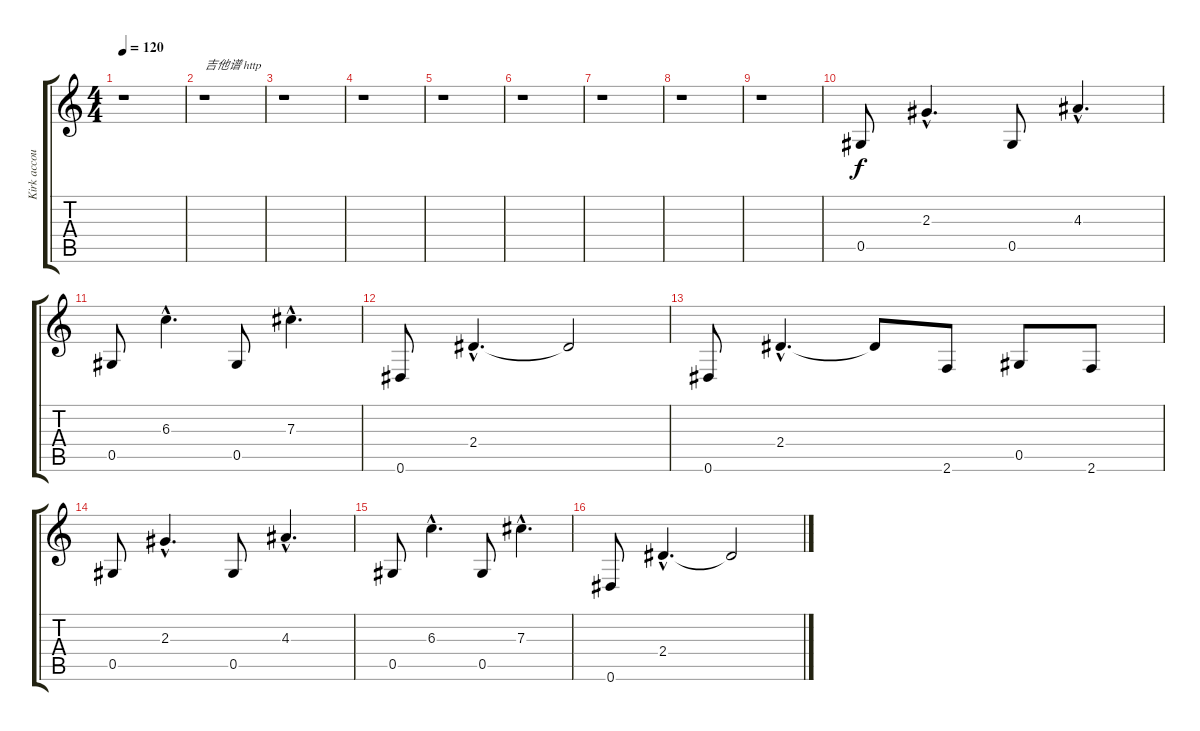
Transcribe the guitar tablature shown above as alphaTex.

\track ("Kirk accoustic" "Kirk accou") {instrument acousticguitarnylon}
\staff {score tabs}
\tuning (Eb4 Bb3 Gb3 Db3 Ab2 Eb2) {hide}
\ts (4 4)
\tempo 120
\clef g2
\ks c
r.1{dy f instrument acousticguitarnylon} |
r.1{txt "吉他谱 http"} |
r.1 |
r.1 |
r.1 |
r.1 |
r.1 |
r.1 |
r.1 |
0.5.8 2.3{hac}.4{d} 0.5.8 4.3{hac}.4{d} |
0.5.8 6.3{hac}.4{d} 0.5.8 7.3{hac}.4{d} |
0.6.8 2.4{hac}.4{d} 2.4{t}.2 |
0.6.8 2.4{hac}.4{d} 2.4{t}.8 2.6.8 0.5.8 2.6.8 |
0.5.8 2.3{hac}.4{d} 0.5.8 4.3{hac}.4{d} |
0.5.8 6.3{hac}.4{d} 0.5.8 7.3{hac}.4{d} |
0.6.8 2.4{hac}.4{d} 2.4{t}.2
